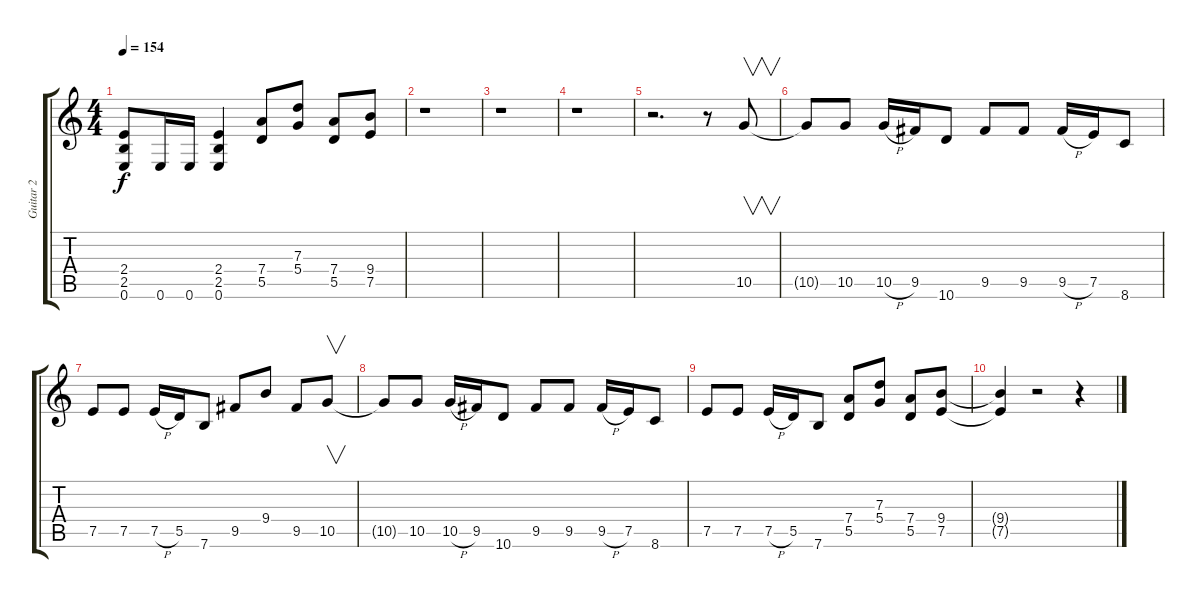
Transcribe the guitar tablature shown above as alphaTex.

\track ("Guitar 2" "Guitar 2") {instrument distortionguitar}
\staff {score tabs}
\tuning (E4 B3 G3 D3 A2 E2) {hide}
\ts (4 4)
\tempo 154
\clef g2
\ks c
(2.4 2.5 0.6).8{dy f} 0.6.16 0.6.16 (2.4 2.5 0.6).4 (7.4 5.5).8 (7.3 5.4).8 (7.4 5.5).8 (9.4 7.5).8 |
r.1 |
r.1 |
r.1 |
r.2{d} r.8 10.5.8{v} |
10.5{t}.8 10.5.8 10.5{h}.16 9.5.16 10.6.8 9.5.8 9.5.8 9.5{h}.16 7.5.16 8.6.8 |
7.5.8 7.5.8 7.5{h}.16 5.5.16 7.6.8 9.5.8 9.4.8 9.5.8 10.5.8{v} |
10.5{t}.8 10.5.8 10.5{h}.16 9.5.16 10.6.8 9.5.8 9.5.8 9.5{h}.16 7.5.16 8.6.8 |
7.5.8 7.5.8 7.5{h}.16 5.5.16 7.6.8 (7.4 5.5).8 (7.3 5.4).8 (7.4 5.5).8 (9.4 7.5).8 |
(9.4{t} 7.5{t}).4 r.2 r.4
